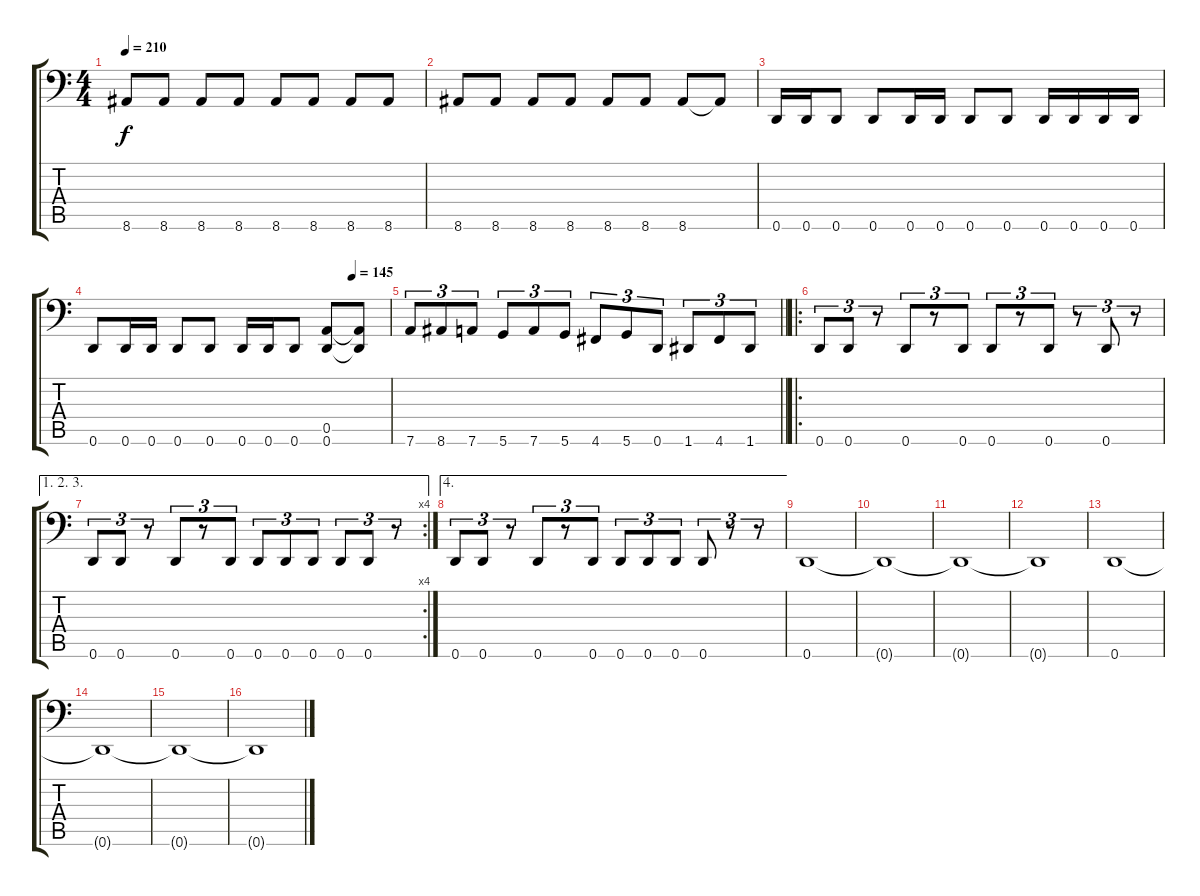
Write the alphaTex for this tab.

\track "" {instrument slapbass2}
\staff {score tabs}
\tuning (E3 B2 G2 D2 A1 D1) {hide}
\ts (4 4)
\tempo 210
\clef f4
\ks c
8.6.8{dy f} 8.6.8 8.6.8 8.6.8 8.6.8 8.6.8 8.6.8 8.6.8 |
8.6.8 8.6.8 8.6.8 8.6.8 8.6.8 8.6.8 8.6.8 8.6{t}.8 |
0.6.16 0.6.16 0.6.8 0.6.8 0.6.16 0.6.16 0.6.8 0.6.8 0.6.16 0.6.16 0.6.16 0.6.16 |
\tempo (145 0.875)
0.6.8 0.6.16 0.6.16 0.6.8 0.6.8 0.6.16 0.6.16 0.6.8 (0.5 0.6).8 (0.5{t} 0.6{t}).8 |
\barLineRight lightlight
7.6.8{tu (3 2)} 8.6.8{tu (3 2)} 7.6.8{tu (3 2)} 5.6.8{tu (3 2)} 7.6.8{tu (3 2)} 5.6.8{tu (3 2)} 4.6.8{tu (3 2)} 5.6.8{tu (3 2)} 0.6.8{tu (3 2)} 1.6.8{tu (3 2)} 4.6.8{tu (3 2)} 1.6.8{tu (3 2)} |
\ro
0.6.8{tu (3 2)} 0.6.8{tu (3 2)} r.8{tu (3 2)} 0.6.8{tu (3 2)} r.8{tu (3 2)} 0.6.8{tu (3 2)} 0.6.8{tu (3 2)} r.8{tu (3 2)} 0.6.8{tu (3 2)} r.8{tu (3 2)} 0.6.8{tu (3 2)} r.8{tu (3 2)} |
\ae (1 2 3)
\rc 4
0.6.8{tu (3 2)} 0.6.8{tu (3 2)} r.8{tu (3 2)} 0.6.8{tu (3 2)} r.8{tu (3 2)} 0.6.8{tu (3 2)} 0.6.8{tu (3 2)} 0.6.8{tu (3 2)} 0.6.8{tu (3 2)} 0.6.8{tu (3 2)} 0.6.8{tu (3 2)} r.8{tu (3 2)} |
\ae 4
0.6.8{tu (3 2)} 0.6.8{tu (3 2)} r.8{tu (3 2)} 0.6.8{tu (3 2)} r.8{tu (3 2)} 0.6.8{tu (3 2)} 0.6.8{tu (3 2)} 0.6.8{tu (3 2)} 0.6.8{tu (3 2)} 0.6.8{tu (3 2)} r.8{tu (3 2)} r.8{tu (3 2)} |
0.6.1 |
0.6{t}.1 |
0.6{t}.1 |
0.6{t}.1 |
0.6.1 |
0.6{t}.1 |
0.6{t}.1 |
0.6{t}.1
